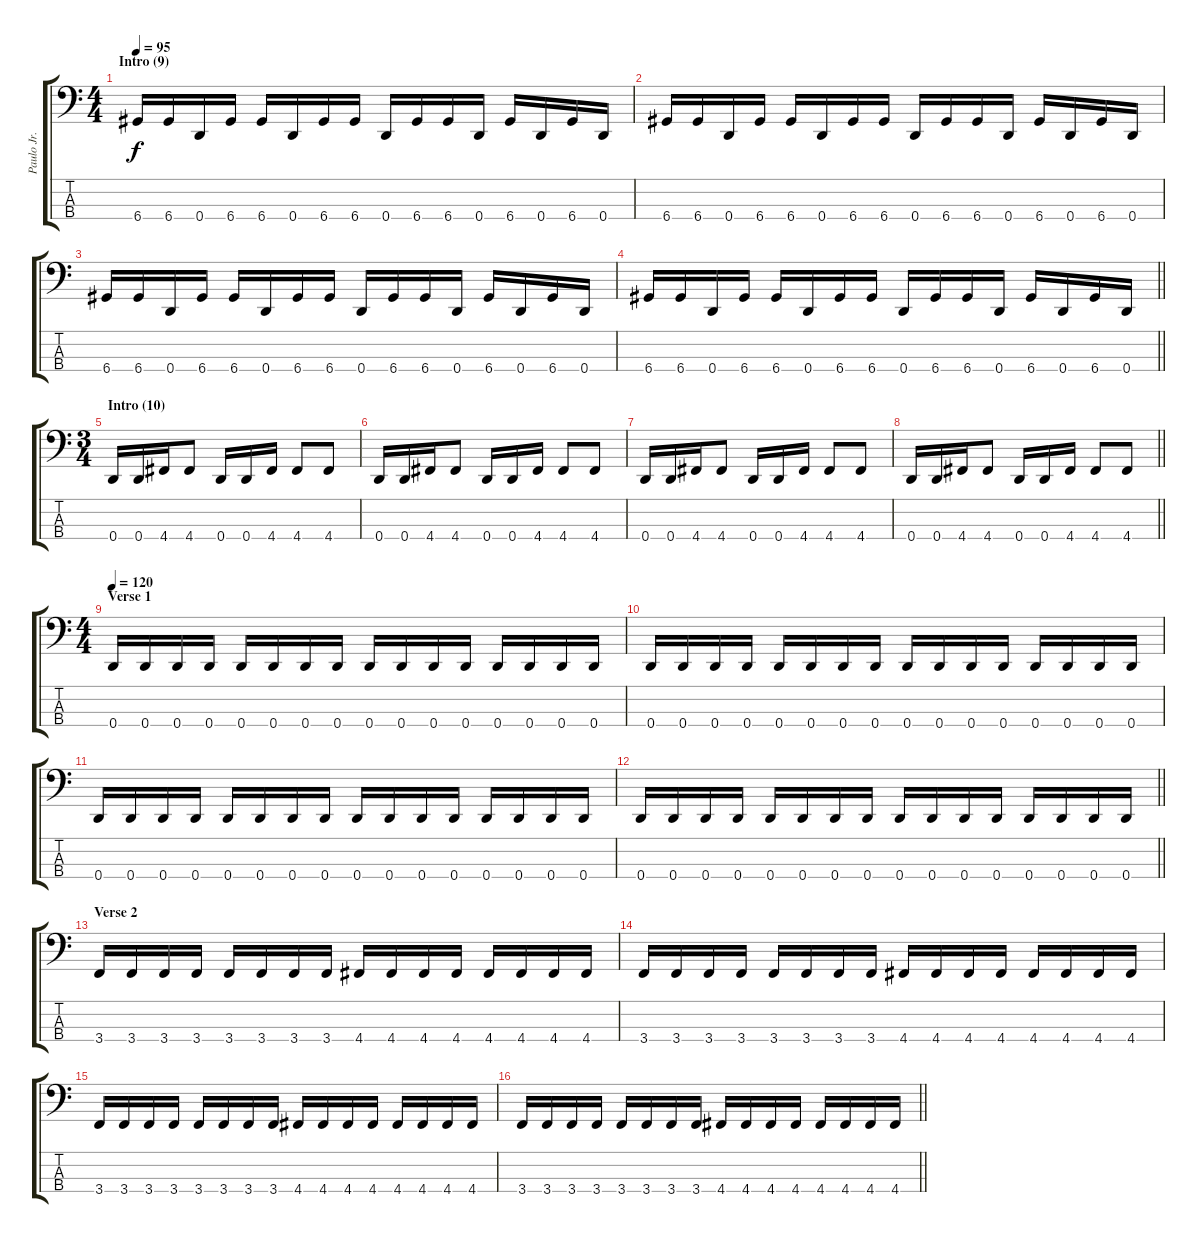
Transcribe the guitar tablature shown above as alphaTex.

\track ("Paulo Jr." "Paulo Jr.") {instrument electricbasspick}
\staff {score tabs}
\tuning (G2 D2 A1 D1) {hide}
\ts (4 4)
\section ("" "Intro (9)")
\tempo 95
\clef f4
\ks c
6.4.16{dy f} 6.4.16 0.4.16 6.4.16 6.4.16 0.4.16 6.4.16 6.4.16 0.4.16 6.4.16 6.4.16 0.4.16 6.4.16 0.4.16 6.4.16 0.4.16 |
6.4.16 6.4.16 0.4.16 6.4.16 6.4.16 0.4.16 6.4.16 6.4.16 0.4.16 6.4.16 6.4.16 0.4.16 6.4.16 0.4.16 6.4.16 0.4.16 |
6.4.16 6.4.16 0.4.16 6.4.16 6.4.16 0.4.16 6.4.16 6.4.16 0.4.16 6.4.16 6.4.16 0.4.16 6.4.16 0.4.16 6.4.16 0.4.16 |
\barLineRight lightlight
6.4.16 6.4.16 0.4.16 6.4.16 6.4.16 0.4.16 6.4.16 6.4.16 0.4.16 6.4.16 6.4.16 0.4.16 6.4.16 0.4.16 6.4.16 0.4.16 |
\ts (3 4)
\section ("" "Intro (10)")
0.4.16 0.4.16 4.4.16 4.4.8 0.4.16 0.4.16 4.4.16 4.4.8 4.4.8 |
0.4.16 0.4.16 4.4.16 4.4.8 0.4.16 0.4.16 4.4.16 4.4.8 4.4.8 |
0.4.16 0.4.16 4.4.16 4.4.8 0.4.16 0.4.16 4.4.16 4.4.8 4.4.8 |
\barLineRight lightlight
0.4.16 0.4.16 4.4.16 4.4.8 0.4.16 0.4.16 4.4.16 4.4.8 4.4.8 |
\ts (4 4)
\section ("" "Verse 1")
\tempo 120
0.4.16 0.4.16 0.4.16 0.4.16 0.4.16 0.4.16 0.4.16 0.4.16 0.4.16 0.4.16 0.4.16 0.4.16 0.4.16 0.4.16 0.4.16 0.4.16 |
0.4.16 0.4.16 0.4.16 0.4.16 0.4.16 0.4.16 0.4.16 0.4.16 0.4.16 0.4.16 0.4.16 0.4.16 0.4.16 0.4.16 0.4.16 0.4.16 |
0.4.16 0.4.16 0.4.16 0.4.16 0.4.16 0.4.16 0.4.16 0.4.16 0.4.16 0.4.16 0.4.16 0.4.16 0.4.16 0.4.16 0.4.16 0.4.16 |
\barLineRight lightlight
0.4.16 0.4.16 0.4.16 0.4.16 0.4.16 0.4.16 0.4.16 0.4.16 0.4.16 0.4.16 0.4.16 0.4.16 0.4.16 0.4.16 0.4.16 0.4.16 |
\section ("" "Verse 2")
3.4.16 3.4.16 3.4.16 3.4.16 3.4.16 3.4.16 3.4.16 3.4.16 4.4.16 4.4.16 4.4.16 4.4.16 4.4.16 4.4.16 4.4.16 4.4.16 |
3.4.16 3.4.16 3.4.16 3.4.16 3.4.16 3.4.16 3.4.16 3.4.16 4.4.16 4.4.16 4.4.16 4.4.16 4.4.16 4.4.16 4.4.16 4.4.16 |
3.4.16 3.4.16 3.4.16 3.4.16 3.4.16 3.4.16 3.4.16 3.4.16 4.4.16 4.4.16 4.4.16 4.4.16 4.4.16 4.4.16 4.4.16 4.4.16 |
\barLineRight lightlight
3.4.16 3.4.16 3.4.16 3.4.16 3.4.16 3.4.16 3.4.16 3.4.16 4.4.16 4.4.16 4.4.16 4.4.16 4.4.16 4.4.16 4.4.16 4.4.16
